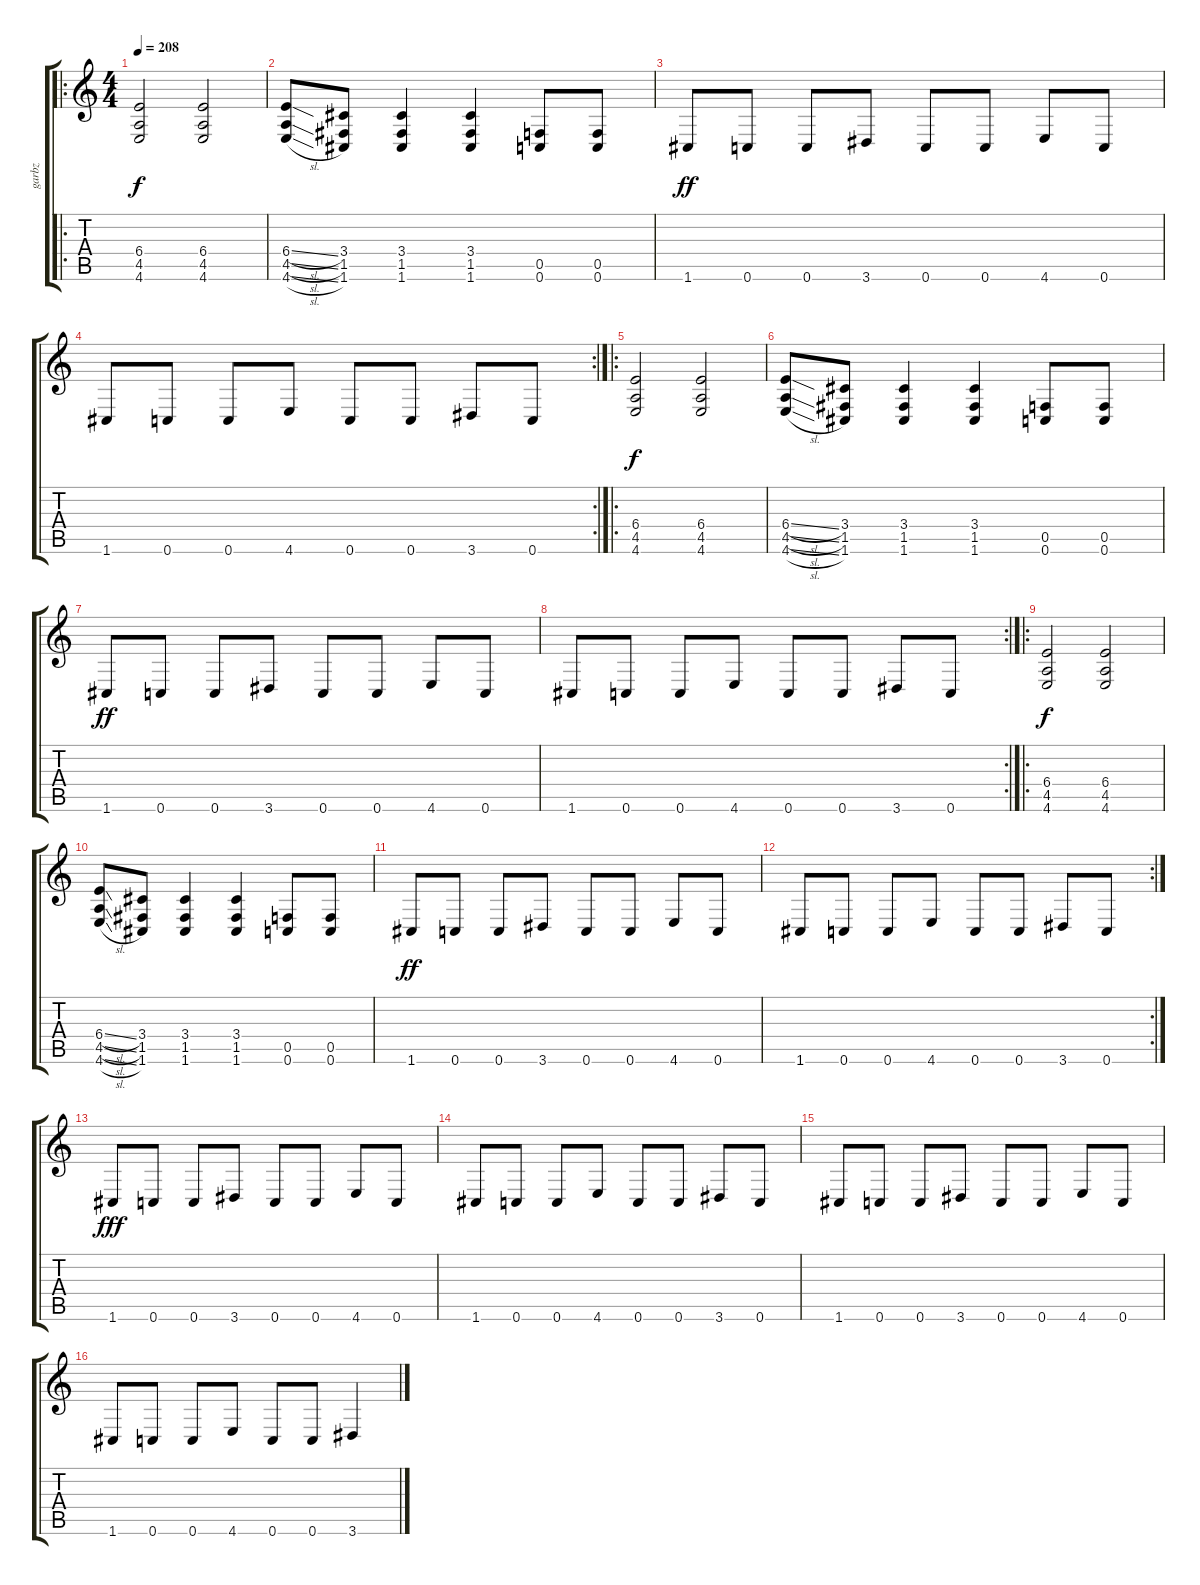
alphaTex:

\track ("garbz" "garbz") {instrument distortionguitar}
\staff {score tabs}
\tuning (C4 G3 Eb3 Bb2 F2 C2) {hide}
\ro
\ts (4 4)
\tempo 208
\clef g2
\ks c
(6.4 4.5 4.6).2{dy f} (6.4 4.5 4.6).2 |
(6.4{sl} 4.5{sl} 4.6{sl}).8 (3.4 1.5 1.6).8 (3.4 1.5 1.6).4 (3.4 1.5 1.6).4 (0.5 0.6).8 (0.5 0.6).8 |
1.6.8{dy ff} 0.6.8 0.6.8 3.6.8 0.6.8 0.6.8 4.6.8 0.6.8 |
\rc 2
1.6.8 0.6.8 0.6.8 4.6.8 0.6.8 0.6.8 3.6.8 0.6.8 |
\ro
(6.4 4.5 4.6).2{dy f} (6.4 4.5 4.6).2 |
(6.4{sl} 4.5{sl} 4.6{sl}).8 (3.4 1.5 1.6).8 (3.4 1.5 1.6).4 (3.4 1.5 1.6).4 (0.5 0.6).8 (0.5 0.6).8 |
1.6.8{dy ff} 0.6.8 0.6.8 3.6.8 0.6.8 0.6.8 4.6.8 0.6.8 |
\rc 2
1.6.8 0.6.8 0.6.8 4.6.8 0.6.8 0.6.8 3.6.8 0.6.8 |
\ro
(6.4 4.5 4.6).2{dy f} (6.4 4.5 4.6).2 |
(6.4{sl} 4.5{sl} 4.6{sl}).8 (3.4 1.5 1.6).8 (3.4 1.5 1.6).4 (3.4 1.5 1.6).4 (0.5 0.6).8 (0.5 0.6).8 |
1.6.8{dy ff} 0.6.8 0.6.8 3.6.8 0.6.8 0.6.8 4.6.8 0.6.8 |
\rc 2
1.6.8 0.6.8 0.6.8 4.6.8 0.6.8 0.6.8 3.6.8 0.6.8 |
1.6.8{dy fff} 0.6.8 0.6.8 3.6.8 0.6.8 0.6.8 4.6.8 0.6.8 |
1.6.8 0.6.8 0.6.8 4.6.8 0.6.8 0.6.8 3.6.8 0.6.8 |
1.6.8 0.6.8 0.6.8 3.6.8 0.6.8 0.6.8 4.6.8 0.6.8 |
1.6.8 0.6.8 0.6.8 4.6.8 0.6.8 0.6.8 3.6.4
